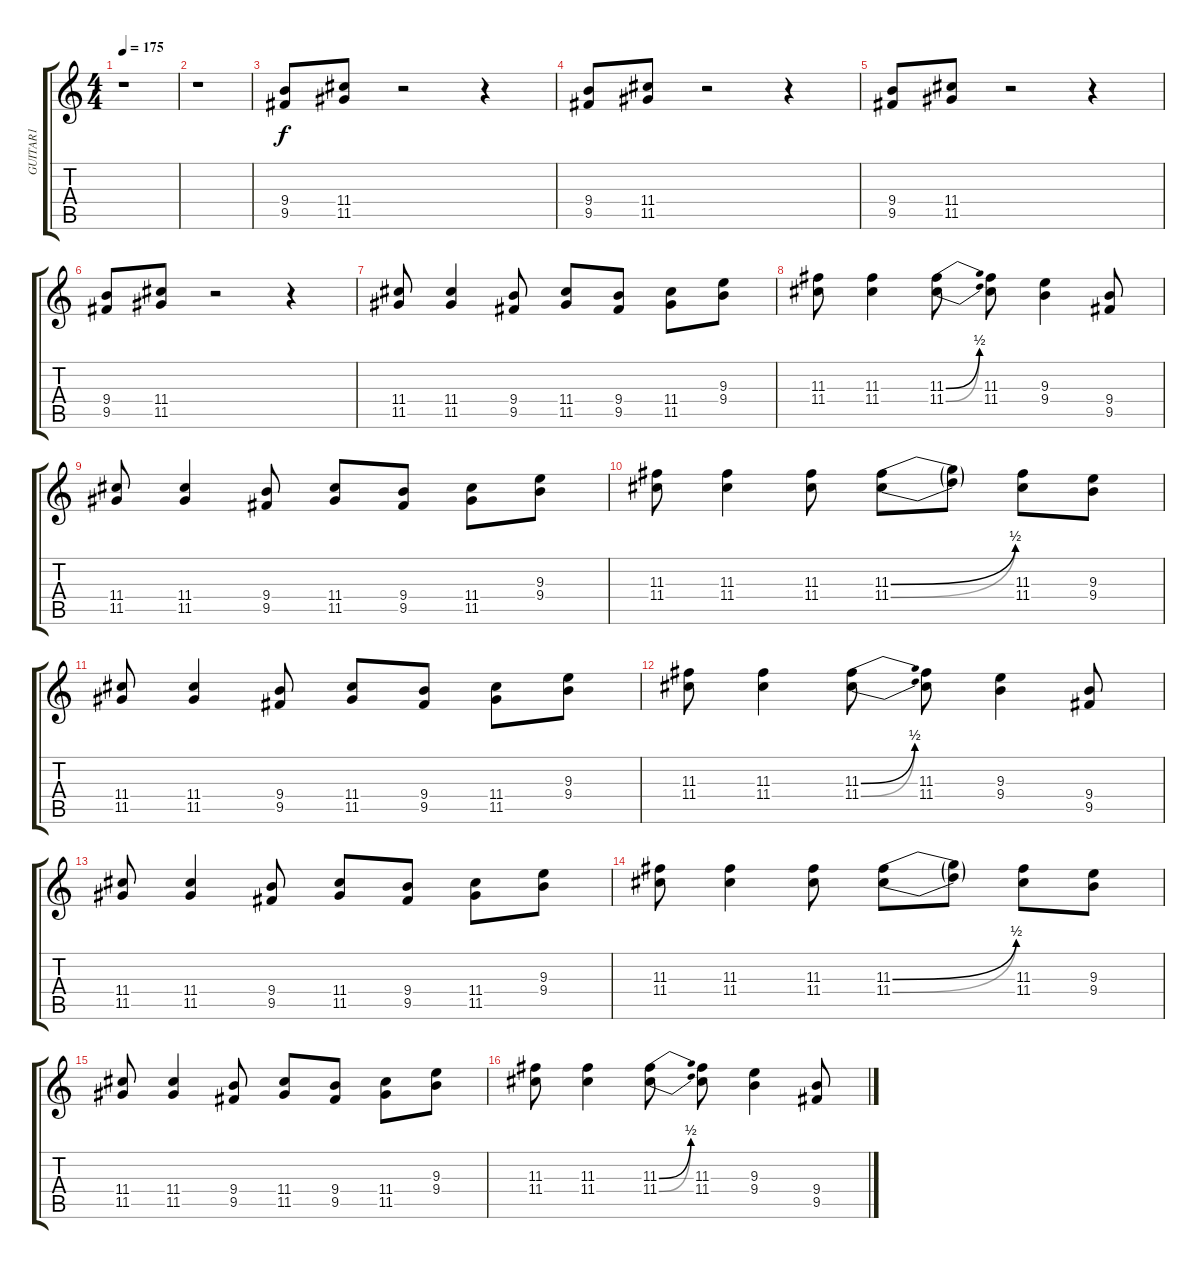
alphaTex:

\track ("GUITAR1" "GUITAR1") {instrument distortionguitar}
\staff {score tabs}
\tuning (E4 B3 G3 D3 A2 E2) {hide}
\ts (4 4)
\tempo 175
\clef g2
\ks c
r.1{dy f instrument distortionguitar} |
r.1 |
(9.4 9.5).8 (11.4 11.5).8 r.2 r.4 |
(9.4 9.5).8 (11.4 11.5).8 r.2 r.4 |
(9.4 9.5).8 (11.4 11.5).8 r.2 r.4 |
(9.4 9.5).8 (11.4 11.5).8 r.2 r.4 |
(11.4 11.5).8 (11.4 11.5).4 (9.4 9.5).8 (11.4 11.5).8 (9.4 9.5).8 (11.4 11.5).8 (9.3 9.4).8 |
(11.3 11.4).8 (11.3 11.4).4 (11.3{be (bend 0 0 60 2)} 11.4{be (bend 0 0 60 2)}).8 (11.3 11.4).8 (9.3 9.4).4 (9.4 9.5).8 |
(11.4 11.5).8 (11.4 11.5).4 (9.4 9.5).8 (11.4 11.5).8 (9.4 9.5).8 (11.4 11.5).8 (9.3 9.4).8 |
(11.3 11.4).8 (11.3 11.4).4 (11.3 11.4).8 (11.3{be (bend 0 0 60 2)} 11.4{be (bend 0 0 60 2)}).8 (11.3{t} 11.4{t}).8 (11.3 11.4).8 (9.3 9.4).8 |
(11.4 11.5).8 (11.4 11.5).4 (9.4 9.5).8 (11.4 11.5).8 (9.4 9.5).8 (11.4 11.5).8 (9.3 9.4).8 |
(11.3 11.4).8 (11.3 11.4).4 (11.3{be (bend 0 0 60 2)} 11.4{be (bend 0 0 60 2)}).8 (11.3 11.4).8 (9.3 9.4).4 (9.4 9.5).8 |
(11.4 11.5).8 (11.4 11.5).4 (9.4 9.5).8 (11.4 11.5).8 (9.4 9.5).8 (11.4 11.5).8 (9.3 9.4).8 |
(11.3 11.4).8 (11.3 11.4).4 (11.3 11.4).8 (11.3{be (bend 0 0 60 2)} 11.4{be (bend 0 0 60 2)}).8 (11.3{t} 11.4{t}).8 (11.3 11.4).8 (9.3 9.4).8 |
(11.4 11.5).8 (11.4 11.5).4 (9.4 9.5).8 (11.4 11.5).8 (9.4 9.5).8 (11.4 11.5).8 (9.3 9.4).8 |
(11.3 11.4).8 (11.3 11.4).4 (11.3{be (bend 0 0 60 2)} 11.4{be (bend 0 0 60 2)}).8 (11.3 11.4).8 (9.3 9.4).4 (9.4 9.5).8
